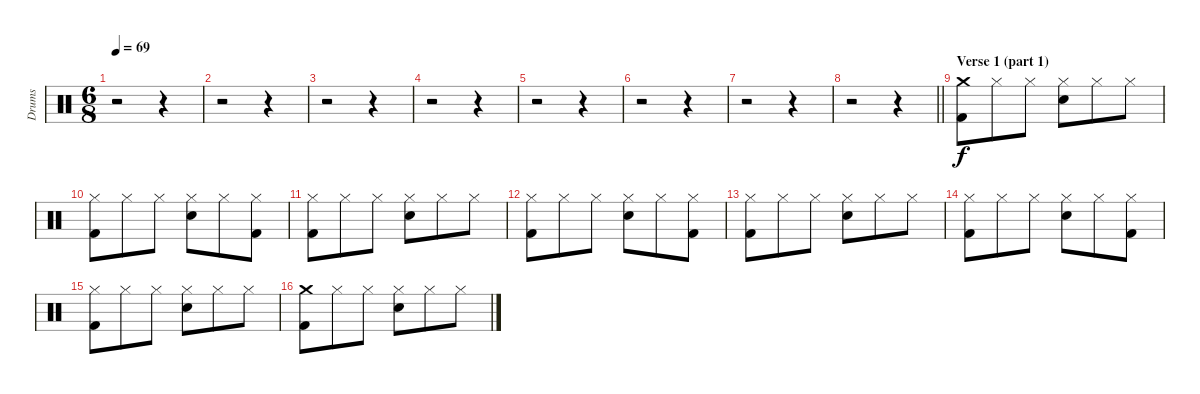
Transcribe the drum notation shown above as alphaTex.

\track ("Drums" "Drums") {instrument percussion}
\staff {score}
\articulation defaults
\ts (6 8)
\tempo 69
\clef neutral
\ks c
r.2{dy f} r.4 |
r.2 r.4 |
r.2 r.4 |
r.2 r.4 |
r.2 r.4 |
r.2 r.4 |
r.2 r.4 |
\barLineRight lightlight
r.2 r.4 |
\section ("" "Verse 1 (part 1)")
("Crash medium (hit)" "Kick (hit) 2").8 "Hi-Hat (closed)".8 "Hi-Hat (closed)".8 ("Hi-Hat (closed)" "Snare (hit) 2").8 "Hi-Hat (closed)".8 "Hi-Hat (closed)".8 |
("Hi-Hat (closed)" "Kick (hit) 2").8 "Hi-Hat (closed)".8 "Hi-Hat (closed)".8 ("Hi-Hat (closed)" "Snare (hit) 2").8 "Hi-Hat (closed)".8 ("Hi-Hat (closed)" "Kick (hit) 2").8 |
("Hi-Hat (closed)" "Kick (hit) 2").8 "Hi-Hat (closed)".8 "Hi-Hat (closed)".8 ("Hi-Hat (closed)" "Snare (hit) 2").8 "Hi-Hat (closed)".8 "Hi-Hat (closed)".8 |
("Hi-Hat (closed)" "Kick (hit) 2").8 "Hi-Hat (closed)".8 "Hi-Hat (closed)".8 ("Hi-Hat (closed)" "Snare (hit) 2").8 "Hi-Hat (closed)".8 ("Hi-Hat (closed)" "Kick (hit) 2").8 |
("Hi-Hat (closed)" "Kick (hit) 2").8 "Hi-Hat (closed)".8 "Hi-Hat (closed)".8 ("Hi-Hat (closed)" "Snare (hit) 2").8 "Hi-Hat (closed)".8 "Hi-Hat (closed)".8 |
("Hi-Hat (closed)" "Kick (hit) 2").8 "Hi-Hat (closed)".8 "Hi-Hat (closed)".8 ("Hi-Hat (closed)" "Snare (hit) 2").8 "Hi-Hat (closed)".8 ("Hi-Hat (closed)" "Kick (hit) 2").8 |
("Hi-Hat (closed)" "Kick (hit) 2").8 "Hi-Hat (closed)".8 "Hi-Hat (closed)".8 ("Hi-Hat (closed)" "Snare (hit) 2").8 "Hi-Hat (closed)".8 "Hi-Hat (closed)".8 |
("Crash medium (hit)" "Kick (hit) 2").8 "Hi-Hat (closed)".8 "Hi-Hat (closed)".8 ("Hi-Hat (closed)" "Snare (hit) 2").8 "Hi-Hat (closed)".8 "Hi-Hat (closed)".8
